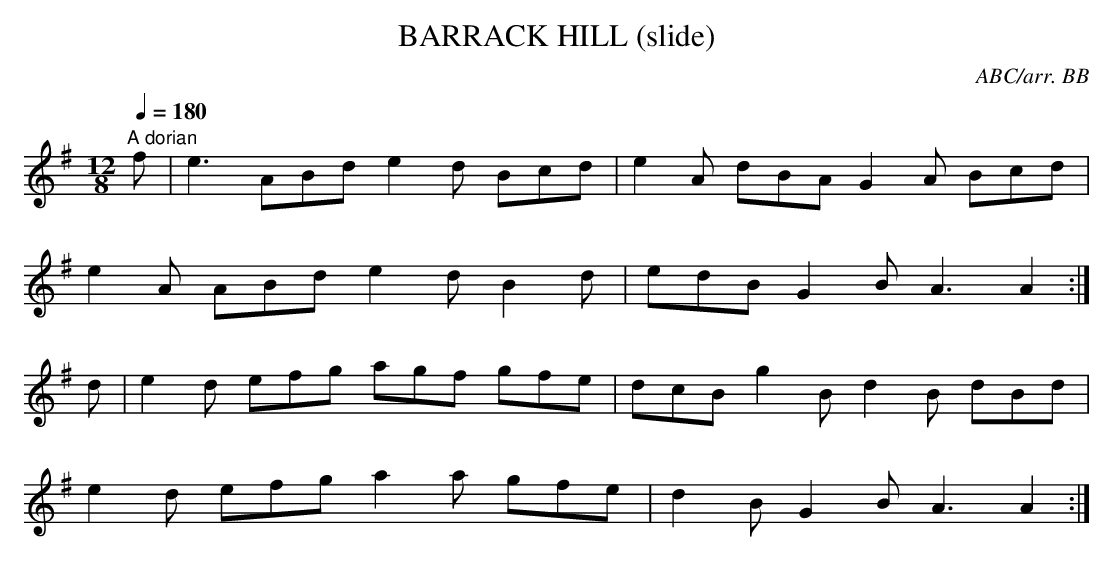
X:1
T:BARRACK HILL (slide)
Mouse's Hole and Didn't Come Out Till the Morning"!
C:ABC/arr. BB
Q:1/4=180
M:12/8
L:1/8
K:G
"A dorian"
f|e3 ABd e2d Bcd|e2A dBA G2A Bcd|
e2A ABd e2d B2d|edB G2B A3A2 :|
d|e2d efg agf gfe|dcB g2B d2B dBd|
e2d efg a2a gfe|d2B G2B A3A2:|
